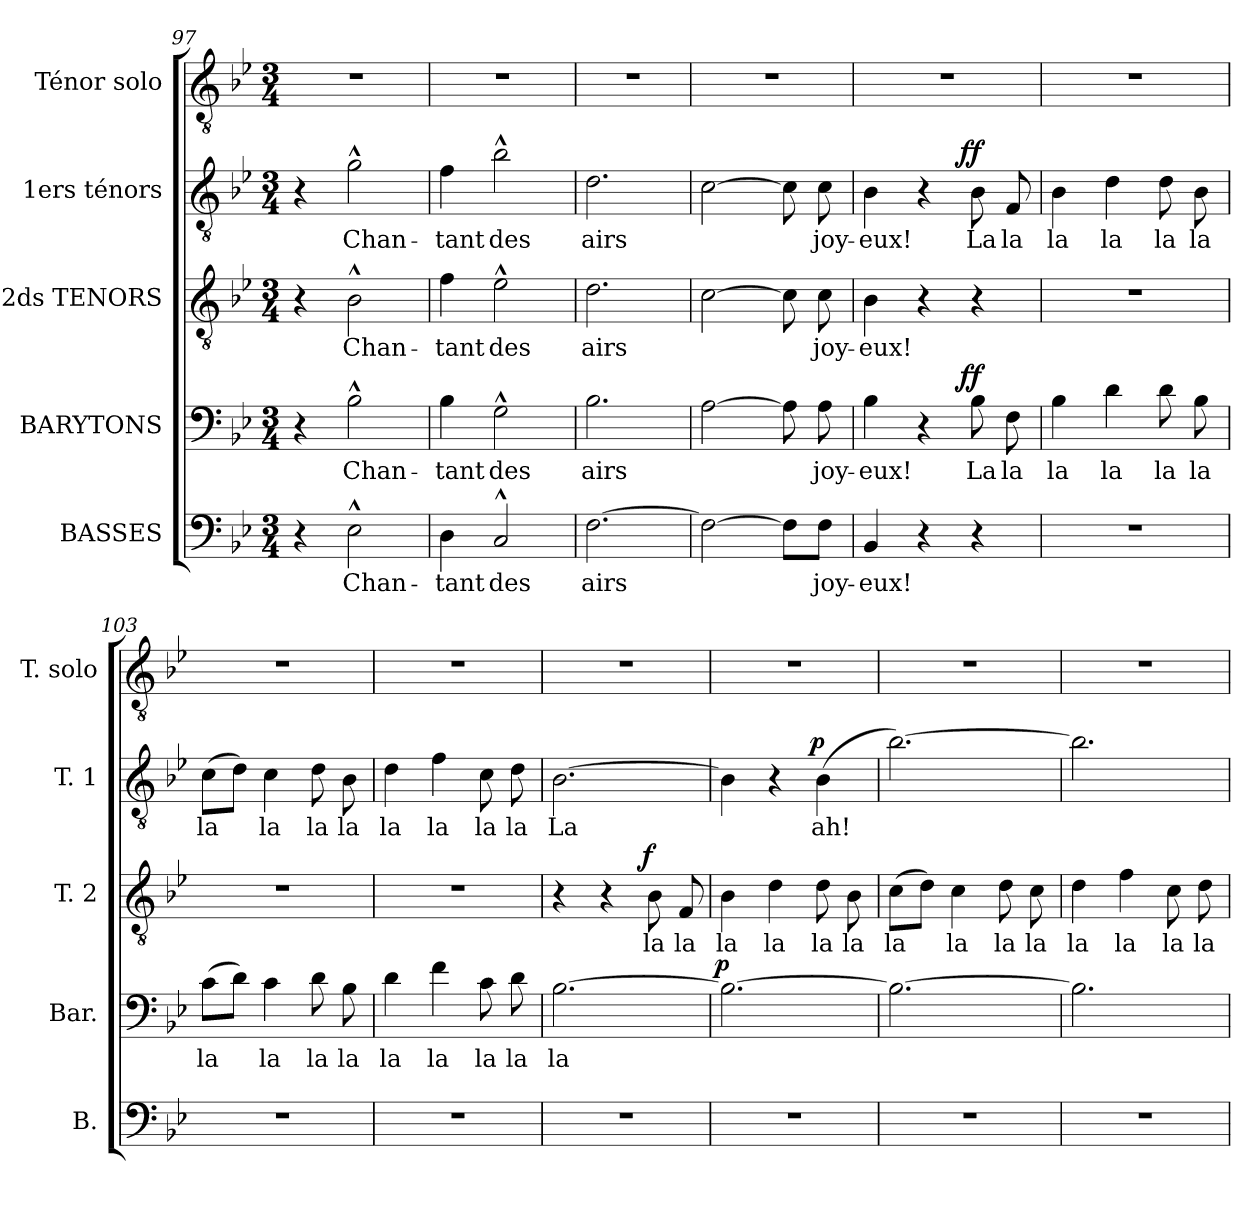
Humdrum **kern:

**kern	**text	**kern	**text	**dynam	**kern	**text	**dynam	**kern	**text	**dynam	**kern
*part5	*part5	*part4	*part4	*part4	*part3	*part3	*part3	*part2	*part2	*part2	*part1
*staff5	*staff5	*staff4	*staff4	*staff4	*staff3	*staff3	*staff3	*staff2	*staff2	*staff2	*staff1
*I"BASSES	*	*I"BARYTONS	*	*	*I"2ds TENORS	*	*	*I"1ers ténors	*	*	*I"Ténor solo
*I'B.	*	*I'Bar.	*	*	*I'T. 2	*	*	*I'T. 1	*	*	*I'T. solo
*clefF4	*	*clefF4	*	*	*clefGv2	*	*	*clefGv2	*	*	*clefGv2
*k[b-e-]	*	*k[b-e-]	*	*	*k[b-e-]	*	*	*k[b-e-]	*	*	*k[b-e-]
*B-:	*	*B-:	*	*	*B-:	*	*	*B-:	*	*	*B-:
*M3/4	*	*M3/4	*	*	*M3/4	*	*	*M3/4	*	*	*M3/4
=97	=97	=97	=97	=97	=97	=97	=97	=97	=97	=97	=97
4r	.	4r	.	.	4r	.	.	4r	.	.	2.r
2E-^^>\	Chan-	2B-^^>\	Chan-	.	2B-^^>\	Chan-	.	2g^^>\	Chan-	.	.
=98	=98	=98	=98	=98	=98	=98	=98	=98	=98	=98	=98
4D\	-tant	4B-\	-tant	.	4f\	-tant	.	4f\	-tant	.	2.r
2C^^>/	des	2G^^>\	des	.	2e-^^>\	des	.	2b-^^>\	des	.	.
=99	=99	=99	=99	=99	=99	=99	=99	=99	=99	=99	=99
[2.F\	airs	2.B-\	airs	.	2.d\	airs	.	2.d\	airs	.	2.r
!!LO:PB:g=z
=100	=100	=100	=100	=100	=100	=100	=100	=100	=100	=100	=100
2F\_	.	[2A\	.	.	[2c\	.	.	[2c\	.	.	2.r
8F\L]	.	8A\]	.	.	8c\]	.	.	8c\]	.	.	.
8F\J	joy-	8A\	joy-	.	8c\	joy-	.	8c\	joy-	.	.
=101	=101	=101	=101	=101	=101	=101	=101	=101	=101	=101	=101
4BB-/	-eux!	4B-\	-eux!	.	4B-\	-eux!	.	4B-\	-eux!	.	2.r
4r	.	4r	.	.	4r	.	.	4r	.	.	.
!	!	!	!	!LO:DY:b:cj	!	!	!	!	!	!LO:DY:b:cj	!
4r	.	8B-\	La	ff	4r	.	.	8B-\	La	ff	.
.	.	8F\	la	.	.	.	.	8F/	la	.	.
=102	=102	=102	=102	=102	=102	=102	=102	=102	=102	=102	=102
2.r	.	4B-\	la	.	2.r	.	.	4B-\	la	.	2.r
.	.	4d\	la	.	.	.	.	4d\	la	.	.
.	.	8d\	la	.	.	.	.	8d\	la	.	.
.	.	8B-\	la	.	.	.	.	8B-\	la	.	.
=103	=103	=103	=103	=103	=103	=103	=103	=103	=103	=103	=103
2.r	.	(>8c\L	la	.	2.r	.	.	(>8c\L	la	.	2.r
.	.	8d\J)	.	.	.	.	.	8d\J)	.	.	.
.	.	4c\	la	.	.	.	.	4c\	la	.	.
.	.	8d\	la	.	.	.	.	8d\	la	.	.
.	.	8B-\	la	.	.	.	.	8B-\	la	.	.
=104	=104	=104	=104	=104	=104	=104	=104	=104	=104	=104	=104
2.r	.	4d\	la	.	2.r	.	.	4d\	la	.	2.r
.	.	4f\	la	.	.	.	.	4f\	la	.	.
.	.	8c\	la	.	.	.	.	8c\	la	.	.
.	.	8d\	la	.	.	.	.	8d\	la	.	.
!!LO:LB:g=z
=105	=105	=105	=105	=105	=105	=105	=105	=105	=105	=105	=105
2.r	.	[2.B-\	la	.	4r	.	.	[2.B-\	La	.	2.r
.	.	.	.	.	4r	.	.	.	.	.	.
!	!	!	!	!	!	!	!LO:DY:a:cj	!	!	!	!
.	.	.	.	.	8B-\	la	f	.	.	.	.
.	.	.	.	.	8F/	la	.	.	.	.	.
=106	=106	=106	=106	=106	=106	=106	=106	=106	=106	=106	=106
!	!	!	!	!LO:DY:a:cj	!	!	!	!	!	!	!
2.r	.	2.B-\_	.	p	4B-\	la	.	4B-\]	.	.	2.r
.	.	.	.	.	4d\	la	.	4r	.	.	.
!	!	!	!	!	!	!	!	!	!	!LO:DY:b:cj	!
.	.	.	.	.	8d\	la	.	(>4B-\	ah!	p	.
.	.	.	.	.	8B-\	la	.	.	.	.	.
=107	=107	=107	=107	=107	=107	=107	=107	=107	=107	=107	=107
2.r	.	2.B-\_	.	.	(>8c\L	la	.	[2.b-\)	.	.	2.r
.	.	.	.	.	8d\J)	.	.	.	.	.	.
.	.	.	.	.	4c\	la	.	.	.	.	.
.	.	.	.	.	8d\	la	.	.	.	.	.
.	.	.	.	.	8c\	la	.	.	.	.	.
=108	=108	=108	=108	=108	=108	=108	=108	=108	=108	=108	=108
!	!	!	!	!	!	!	!LO:DY:a	!	!	!	!
2.r	.	2.B-\]	.	.	4d\	la	dim.	2.b-\]	.	.	2.r
.	.	.	.	.	4f\	la	.	.	.	.	.
.	.	.	.	.	8c\	la	.	.	.	.	.
.	.	.	.	.	8d\	la	.	.	.	.	.
=	=	=	=	=	=	=	=	=	=	=	=
*-	*-	*-	*-	*-	*-	*-	*-	*-	*-	*-	*-
